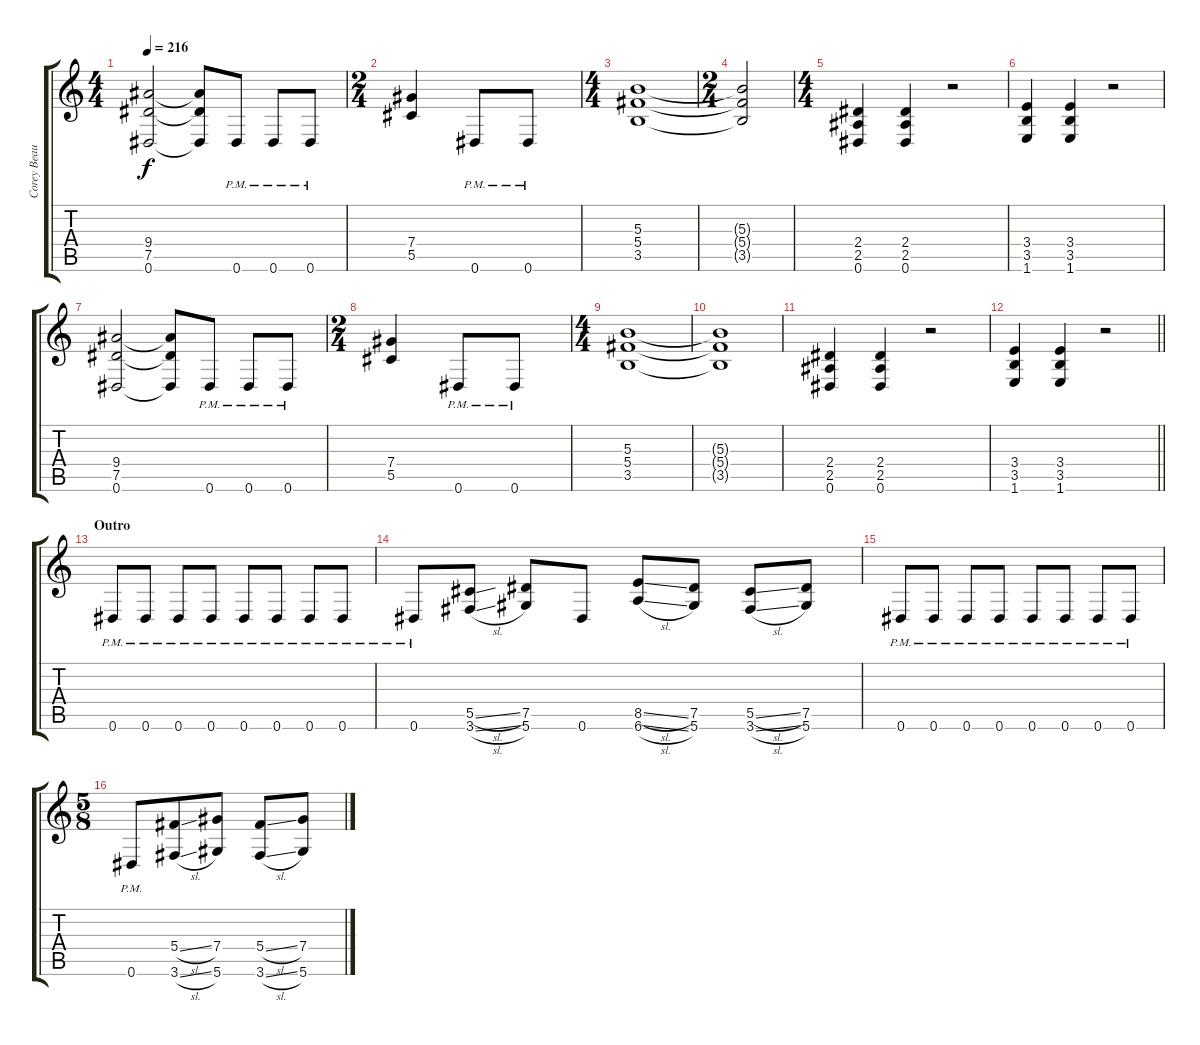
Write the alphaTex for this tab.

\track ("Corey Beaulieu (lead guitar)" "Corey Beau") {instrument distortionguitar}
\staff {score tabs}
\tuning (Eb4 Bb3 Gb3 Db3 Ab2 Eb2) {hide}
\ts (4 4)
\tempo 216
\clef g2
\ks c
(9.4 7.5 0.6).2{dy f} (9.4{t} 7.5{t} 0.6{t}).8 0.6{pm}.8 0.6{pm}.8 0.6{pm}.8 |
\ts (2 4)
(7.4 5.5).4 0.6{pm}.8 0.6{pm}.8 |
\ts (4 4)
(5.3 5.4 3.5).1 |
\ts (2 4)
(5.3{t} 5.4{t} 3.5{t}).2 |
\ts (4 4)
(2.4 2.5 0.6).4 (2.4 2.5 0.6).4 r.2 |
(3.4 3.5 1.6).4 (3.4 3.5 1.6).4 r.2 |
(9.4 7.5 0.6).2 (9.4{t} 7.5{t} 0.6{t}).8 0.6{pm}.8 0.6{pm}.8 0.6{pm}.8 |
\ts (2 4)
(7.4 5.5).4 0.6{pm}.8 0.6{pm}.8 |
\ts (4 4)
(5.3 5.4 3.5).1 |
(5.3{t} 5.4{t} 3.5{t}).1 |
(2.4 2.5 0.6).4 (2.4 2.5 0.6).4 r.2 |
\barLineRight lightlight
(3.4 3.5 1.6).4 (3.4 3.5 1.6).4 r.2 |
\section ("" "Outro")
0.6{pm}.8 0.6{pm}.8 0.6{pm}.8 0.6{pm}.8 0.6{pm}.8 0.6{pm}.8 0.6{pm}.8 0.6{pm}.8 |
0.6{pm}.8 (5.5{sl} 3.6{sl}).8 (7.5 5.6).8 0.6.8 (8.5{sl} 6.6{sl}).8 (7.5 5.6).8 (5.5{sl} 3.6{sl}).8 (7.5 5.6).8 |
0.6{pm}.8 0.6{pm}.8 0.6{pm}.8 0.6{pm}.8 0.6{pm}.8 0.6{pm}.8 0.6{pm}.8 0.6{pm}.8 |
\ts (5 8)
0.6{pm}.8 (5.4{sl} 3.6{sl}).8 (7.4 5.6).8 (5.4{sl} 3.6{sl}).8 (7.4 5.6).8
